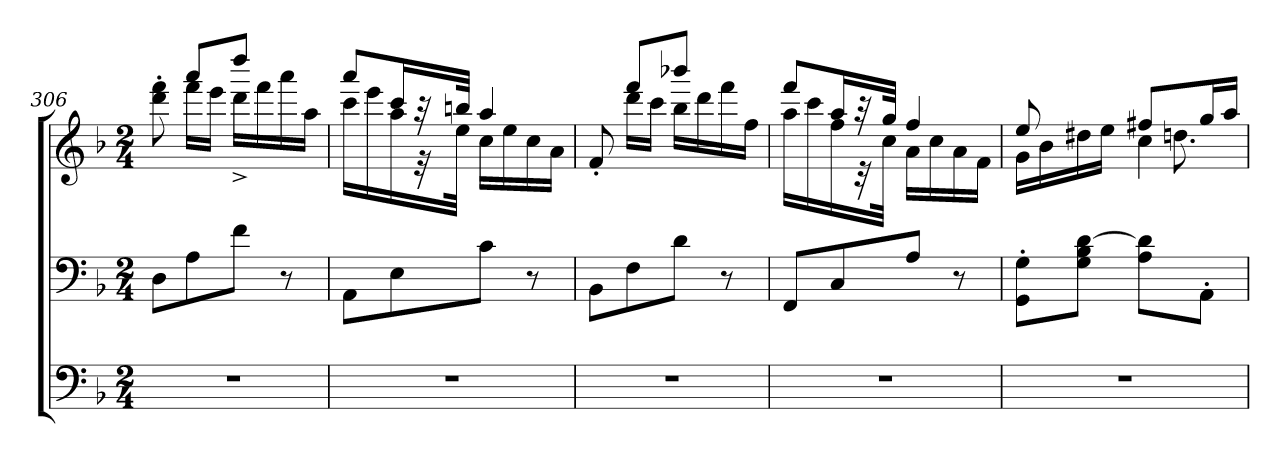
**kern	**kern	**kern
*part3	*part2	*part1
*staff3	*staff2	*staff1
*clefF4	*clefF4	*clefG2
*k[b-]	*k[b-]	*k[b-]
*M2/4	*M2/4	*M2/4
=306	=306	=306
*	*	*^
2r	8DL	8fff\'> 8ddd\'>	8ryy
.	8A	8aaaL	16fffLL
.	.	.	16eeeJJ
.	8fJ	8ddddJ	16ddd^>LL
.	.	.	16fff
.	8r	8ryy	16aaa
.	.	.	16aaJJ
=307	=307	=307	=307
2r	8AAL	8aaaL	16cccLL
.	.	.	16eee
.	8E	16ccc	16aa
.	.	32r	32r
.	.	32bbnJJ	32eeJJ
.	8cJ	4aa	16ccLL
.	.	.	16ee
.	8r	.	16cc
.	.	.	16aJJ
=308	=308	=308	=308
2r	8BB-L	8f'>	8ryy
.	8F	8fffL	16dddLL
.	.	.	16cccJJ
.	8dJ	8bbb-XJ	16bb-LL
.	.	.	16ddd
.	8r	8ryy	16fff
.	.	.	16ffJJ
=309	=309	=309	=309
2r	8FFL	8fffL	16aaLL
.	.	.	16ccc
.	8C	16aa	16ff
.	.	32r	32r
.	.	32ggJJ	32ccJJ
.	8AJ	4ff	16aLL
.	.	.	16cc
.	8r	.	16a
.	.	.	16fJJ
=310	=310	=310	=310
*	*	*	*^
2r	8G'> 8GG'>L	8ee	16gLL	4ryy
.	.	.	16b-	.
.	[8d 8B- 8GJ	8ryy	16dd#X	.
.	.	.	16eeJJ	.
.	8d] 8AL	8ff#XL	16ryy	4cc\
.	.	.	8.ddn	.
.	8AA'>J	16ggL	.	.
.	.	16aaJJ	.	.
*	*	*v	*v	*v
=	=	=
*-	*-	*-
